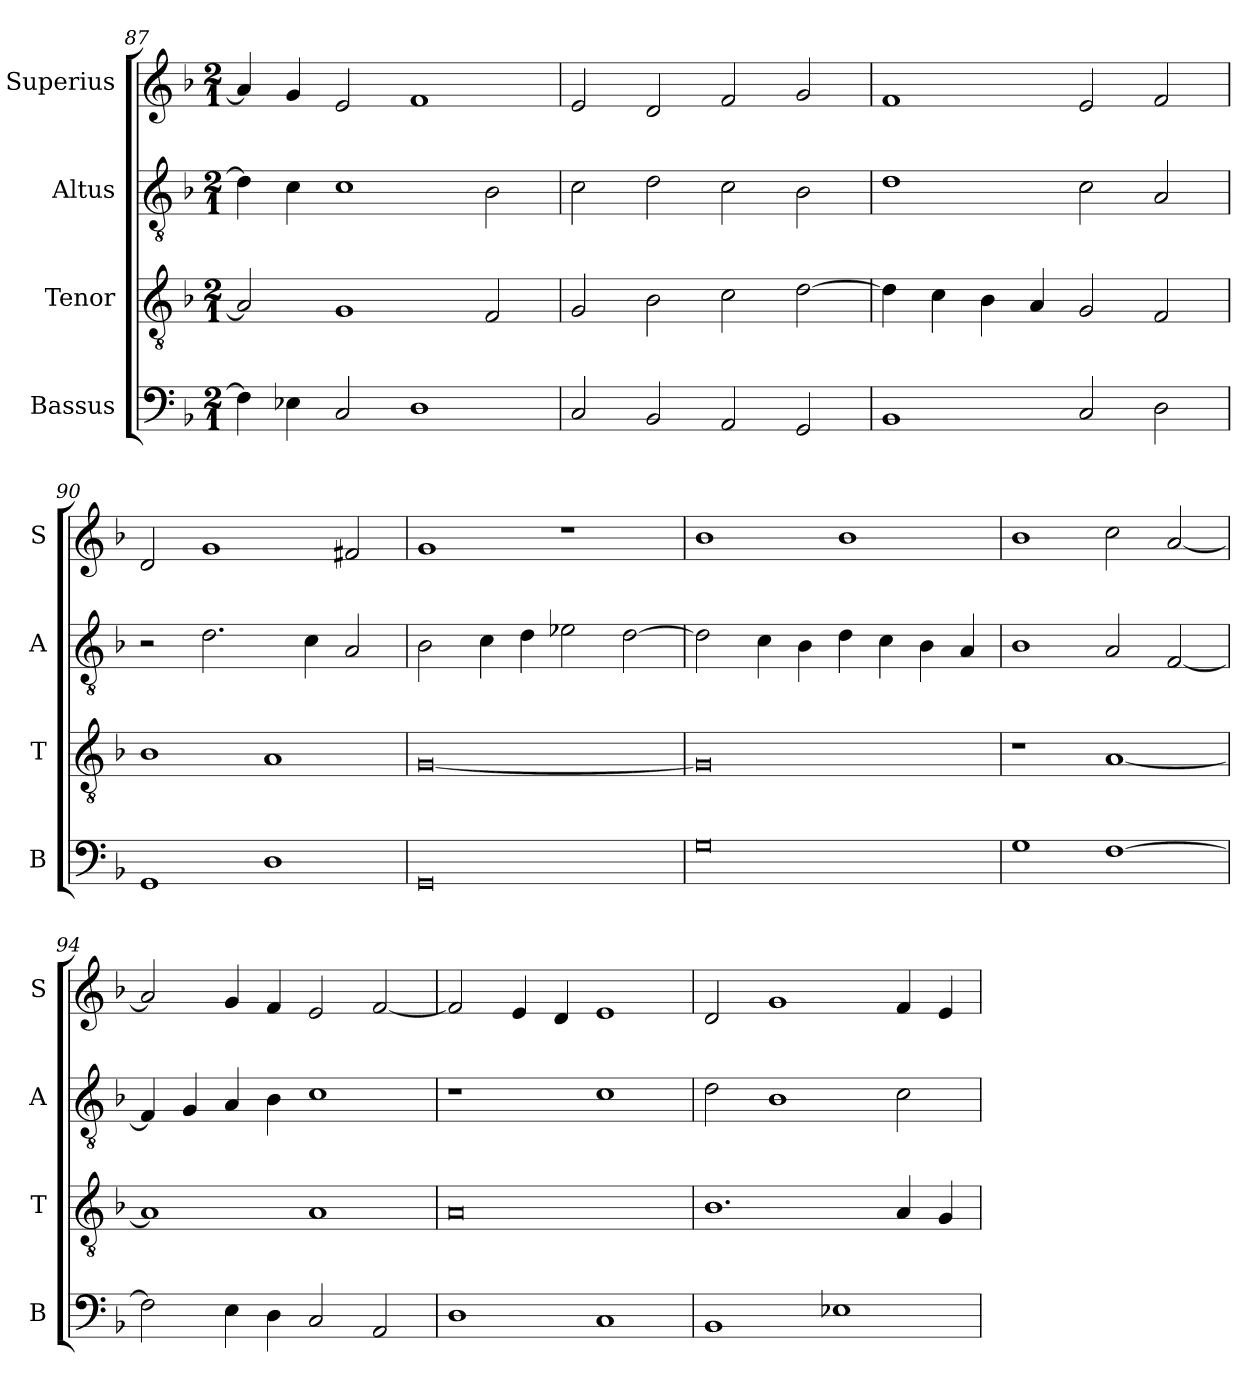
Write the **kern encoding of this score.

**kern	**kern	**kern	**kern
*part4	*part3	*part2	*part1
*staff4	*staff3	*staff2	*staff1
*I"Bassus	*I"Tenor	*I"Altus	*I"Superius
*I'B	*I'T	*I'A	*I'S
*clefF4	*clefGv2	*clefGv2	*clefG2
*k[b-]	*k[b-]	*k[b-]	*k[b-]
*M2/1	*M2/1	*M2/1	*M2/1
=87	=87	=87	=87
4F\]	2A/]	4d\]	4a/]
4E-X\	.	4c\	4g/
2C/	1G	1c	2e/
1D	.	.	1f
.	2F/	2B-\	.
=88	=88	=88	=88
2C/	2G/	2c\	2e/
2BB-/	2B-\	2d\	2d/
2AA/	2c\	2c\	2f/
2GG/	[2d\	2B-\	2g/
=89	=89	=89	=89
1BB-	4d\]	1d	1f
.	4c\	.	.
.	4B-\	.	.
.	4A/	.	.
2C/	2G/	2c\	2e/
2D\	2F/	2A/	2f/
=90	=90	=90	=90
1GG	1B-	2r	2d/
.	.	2.d\	1g
1D	1A	.	.
.	.	4c\	.
.	.	2A/	2f#X/
=91	=91	=91	=91
0GG	[0G	2B-\	1g
.	.	4c\	.
.	.	4d\	.
.	.	2e-X\	1r
.	.	[2d\	.
=92	=92	=92	=92
0G	0G]	2d\]	1b-
.	.	4c\	.
.	.	4B-\	.
.	.	4d\	1b-
.	.	4c\	.
.	.	4B-\	.
.	.	4A/	.
=93	=93	=93	=93
1G	1r	1B-	1b-
[1F	[1A	2A/	2cc\
.	.	[2F/	[2a/
=94	=94	=94	=94
2F\]	1A]	4F/]	2a/]
.	.	4G/	.
4E\	.	4A/	4g/
4D\	.	4B-\	4f/
2C/	1A	1c	2e/
2AA/	.	.	[2f/
=95	=95	=95	=95
1D	0A	1r	2f/]
.	.	.	4e/
.	.	.	4d/
1C	.	1c	1e
=96	=96	=96	=96
1BB-	1.B-	2d\	2d/
.	.	1B-	1g
1E-X	.	.	.
.	4A/	2c\	4f/
.	4G/	.	4e/
=	=	=	=
*-	*-	*-	*-
